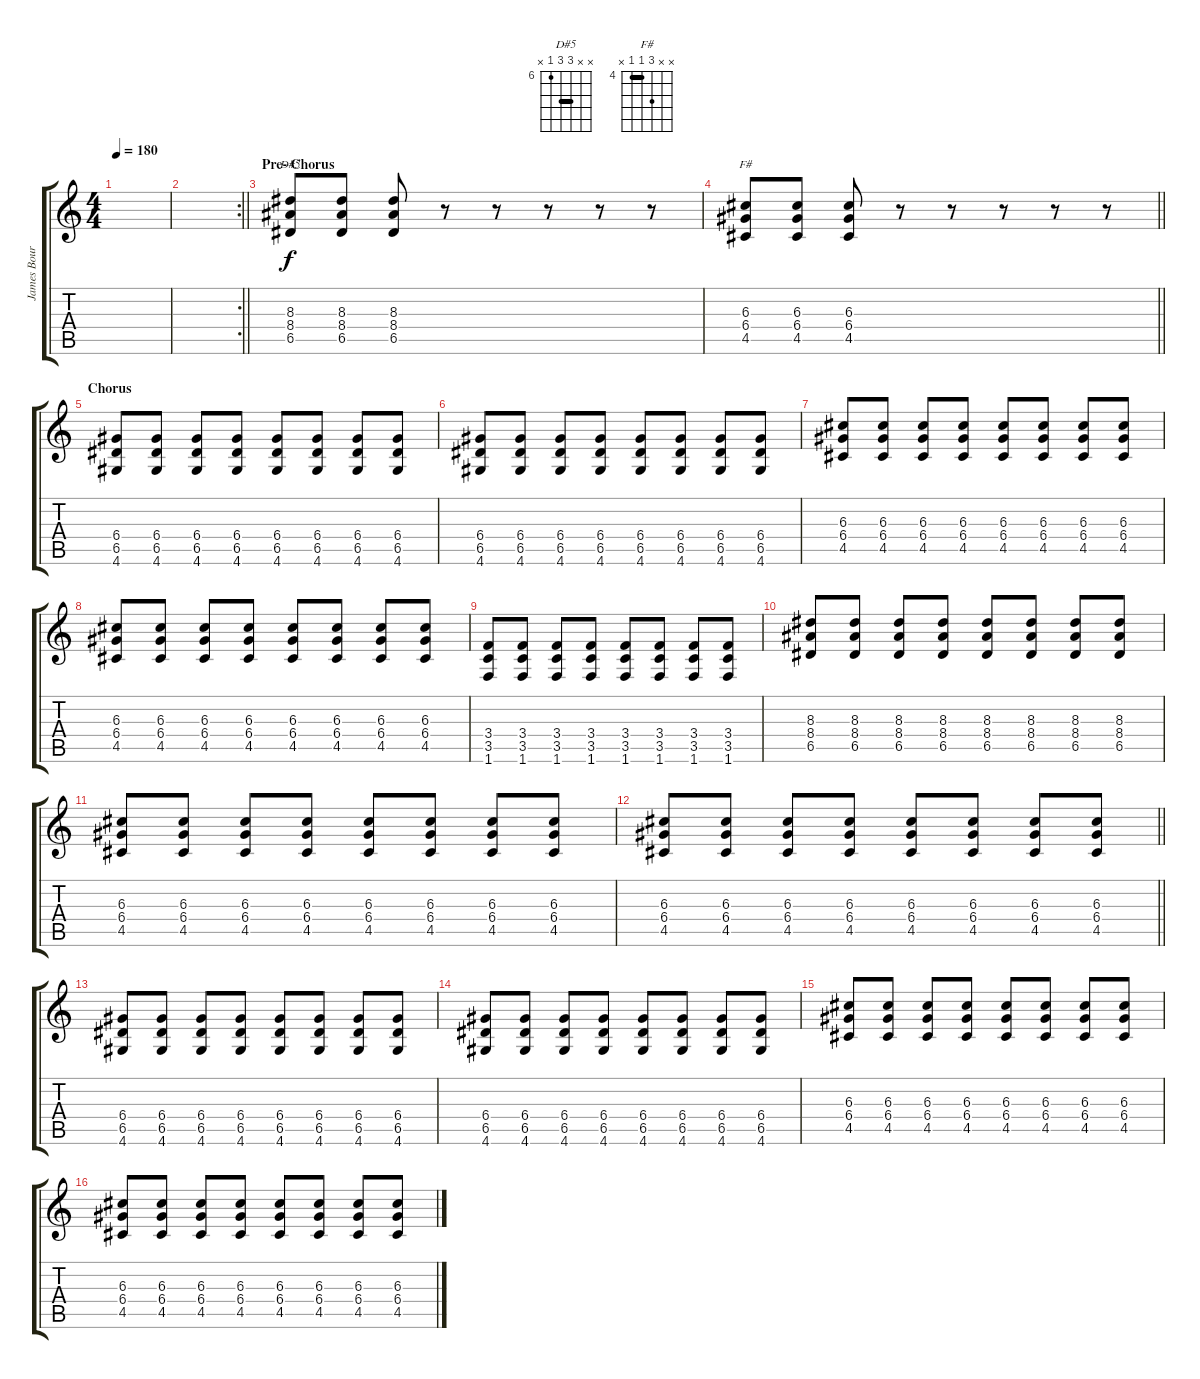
\track ("James Bourne" "James Bour") {instrument distortionguitar}
\staff {score tabs}
\tuning (E4 B3 G3 D3 A2 E2) {hide}
\chord ("D#5" x x 8 8 6 x) {firstfret 6 barre 8}
\chord ("F#" x x 6 4 4 x) {firstfret 4 barre 4}
\ts (4 4)
\tempo 180
\clef g2
\ks c
|
\rc 2
\barLineRight lightlight
|
\section ("" "Pre- Chorus")
(8.3 8.4 6.5).8{ch "D#5"} (8.3 8.4 6.5).8 (8.3 8.4 6.5).8 r.8 r.8 r.8 r.8 r.8 |
\barLineRight lightlight
(6.3 6.4 4.5).8{ch "F#"} (6.3 6.4 4.5).8 (6.3 6.4 4.5).8 r.8 r.8 r.8 r.8 r.8 |
\section ("" "Chorus")
(6.4 6.5 4.6).8 (6.4 6.5 4.6).8 (6.4 6.5 4.6).8 (6.4 6.5 4.6).8 (6.4 6.5 4.6).8 (6.4 6.5 4.6).8 (6.4 6.5 4.6).8 (6.4 6.5 4.6).8 |
(6.4 6.5 4.6).8 (6.4 6.5 4.6).8 (6.4 6.5 4.6).8 (6.4 6.5 4.6).8 (6.4 6.5 4.6).8 (6.4 6.5 4.6).8 (6.4 6.5 4.6).8 (6.4 6.5 4.6).8 |
(6.3 6.4 4.5).8 (6.3 6.4 4.5).8 (6.3 6.4 4.5).8 (6.3 6.4 4.5).8 (6.3 6.4 4.5).8 (6.3 6.4 4.5).8 (6.3 6.4 4.5).8 (6.3 6.4 4.5).8 |
(6.3 6.4 4.5).8 (6.3 6.4 4.5).8 (6.3 6.4 4.5).8 (6.3 6.4 4.5).8 (6.3 6.4 4.5).8 (6.3 6.4 4.5).8 (6.3 6.4 4.5).8 (6.3 6.4 4.5).8 |
(3.4 3.5 1.6).8 (3.4 3.5 1.6).8 (3.4 3.5 1.6).8 (3.4 3.5 1.6).8 (3.4 3.5 1.6).8 (3.4 3.5 1.6).8 (3.4 3.5 1.6).8 (3.4 3.5 1.6).8 |
(8.3 8.4 6.5).8 (8.3 8.4 6.5).8 (8.3 8.4 6.5).8 (8.3 8.4 6.5).8 (8.3 8.4 6.5).8 (8.3 8.4 6.5).8 (8.3 8.4 6.5).8 (8.3 8.4 6.5).8 |
(6.3 6.4 4.5).8 (6.3 6.4 4.5).8 (6.3 6.4 4.5).8 (6.3 6.4 4.5).8 (6.3 6.4 4.5).8 (6.3 6.4 4.5).8 (6.3 6.4 4.5).8 (6.3 6.4 4.5).8 |
\barLineRight lightlight
(6.3 6.4 4.5).8 (6.3 6.4 4.5).8 (6.3 6.4 4.5).8 (6.3 6.4 4.5).8 (6.3 6.4 4.5).8 (6.3 6.4 4.5).8 (6.3 6.4 4.5).8 (6.3 6.4 4.5).8 |
(6.4 6.5 4.6).8 (6.4 6.5 4.6).8 (6.4 6.5 4.6).8 (6.4 6.5 4.6).8 (6.4 6.5 4.6).8 (6.4 6.5 4.6).8 (6.4 6.5 4.6).8 (6.4 6.5 4.6).8 |
(6.4 6.5 4.6).8 (6.4 6.5 4.6).8 (6.4 6.5 4.6).8 (6.4 6.5 4.6).8 (6.4 6.5 4.6).8 (6.4 6.5 4.6).8 (6.4 6.5 4.6).8 (6.4 6.5 4.6).8 |
(6.3 6.4 4.5).8 (6.3 6.4 4.5).8 (6.3 6.4 4.5).8 (6.3 6.4 4.5).8 (6.3 6.4 4.5).8 (6.3 6.4 4.5).8 (6.3 6.4 4.5).8 (6.3 6.4 4.5).8 |
(6.3 6.4 4.5).8 (6.3 6.4 4.5).8 (6.3 6.4 4.5).8 (6.3 6.4 4.5).8 (6.3 6.4 4.5).8 (6.3 6.4 4.5).8 (6.3 6.4 4.5).8 (6.3 6.4 4.5).8
